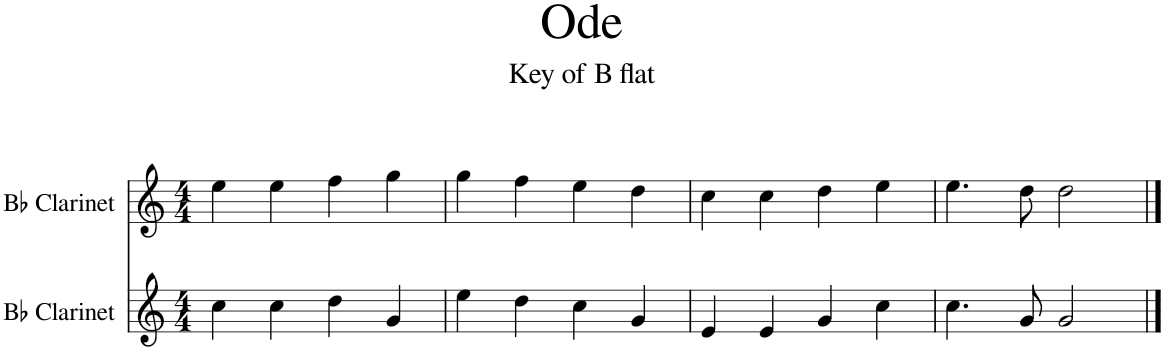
**kern	**kern
*part2	*part1
*staff2	*staff1
*I"Bb Clarinet	*I"Bb Clarinet
*I'Bb Cl.	*I'Bb Cl.
*clefG2	*clefG2
*Trd1c2	*Trd1c2
*k[]	*k[]
*M4/4	*M4/4
=1	=1
4cc\	4ee\
4cc\	4ee\
4dd\	4ff\
4g/	4gg\
=2	=2
4ee\	4gg\
4dd\	4ff\
4cc\	4ee\
4g/	4dd\
=3	=3
4e/	4cc\
4e/	4cc\
4g/	4dd\
4cc\	4ee\
=4	=4
4.cc\	4.ee\
8g/	8dd\
2g/	2dd\
==	==
*-	*-
